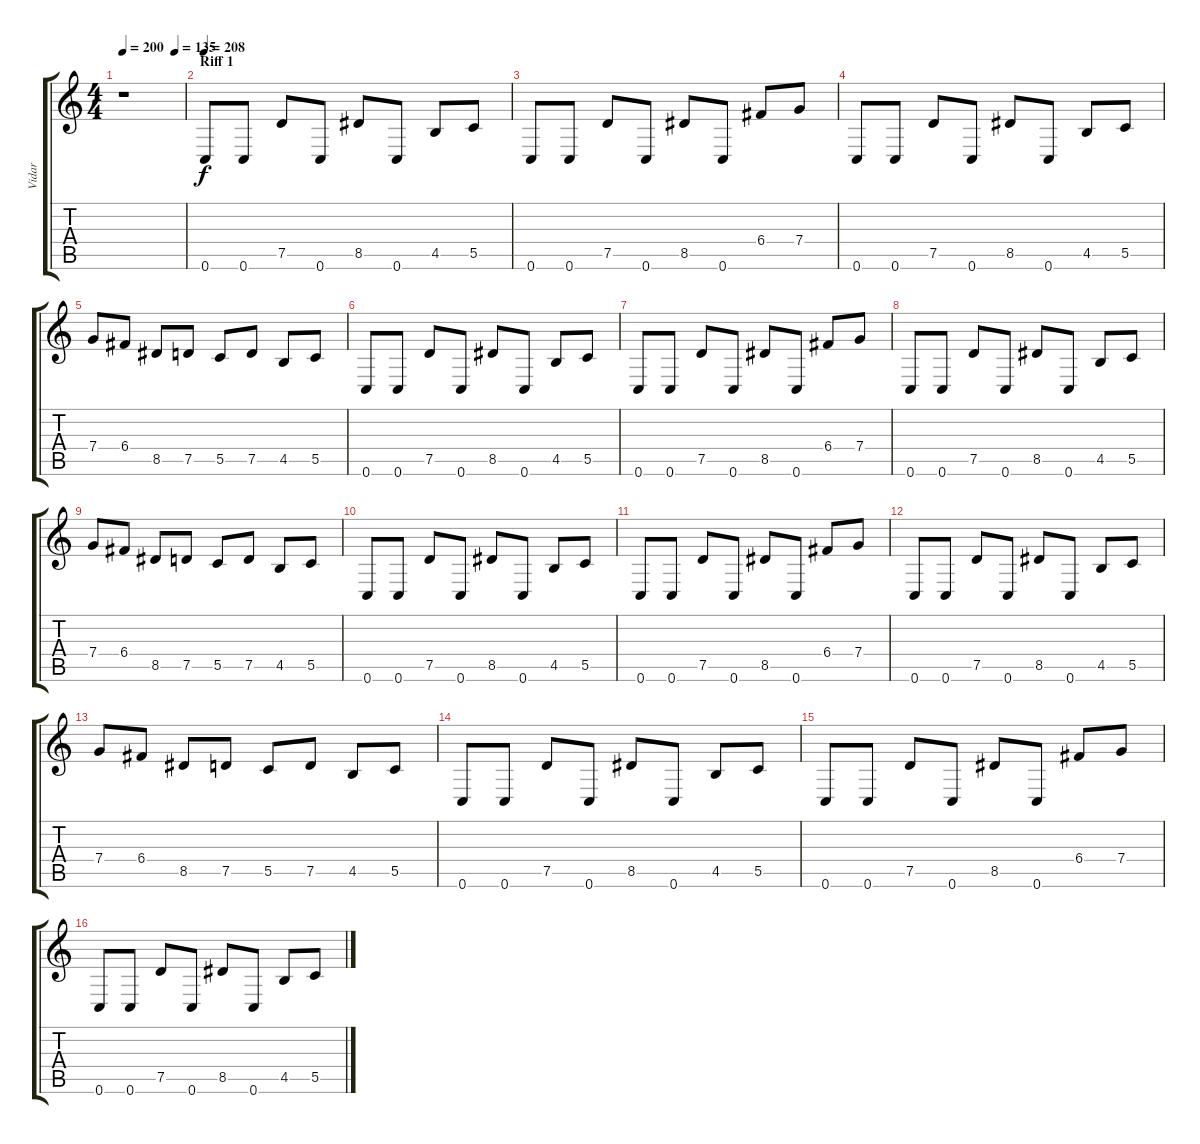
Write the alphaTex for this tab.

\track ("Vidar" "Vidar") {instrument overdrivenguitar}
\staff {score tabs}
\tuning (D4 A3 F3 C3 G2 C2) {hide}
\ts (4 4)
\tempo 200
\tempo (135 0.84375)
\tempo 200
\clef g2
\ks c
r.1{dy f instrument overdrivenguitar} |
\section ("" "Riff 1")
\tempo 208
0.6.8 0.6.8 7.5.8 0.6.8 8.5.8 0.6.8 4.5.8 5.5.8 |
0.6.8 0.6.8 7.5.8 0.6.8 8.5.8 0.6.8 6.4.8 7.4.8 |
0.6.8 0.6.8 7.5.8 0.6.8 8.5.8 0.6.8 4.5.8 5.5.8 |
7.4.8 6.4.8 8.5.8 7.5.8 5.5.8 7.5.8 4.5.8 5.5.8 |
0.6.8 0.6.8 7.5.8 0.6.8 8.5.8 0.6.8 4.5.8 5.5.8 |
0.6.8 0.6.8 7.5.8 0.6.8 8.5.8 0.6.8 6.4.8 7.4.8 |
0.6.8 0.6.8 7.5.8 0.6.8 8.5.8 0.6.8 4.5.8 5.5.8 |
7.4.8 6.4.8 8.5.8 7.5.8 5.5.8 7.5.8 4.5.8 5.5.8 |
0.6.8 0.6.8 7.5.8 0.6.8 8.5.8 0.6.8 4.5.8 5.5.8 |
0.6.8 0.6.8 7.5.8 0.6.8 8.5.8 0.6.8 6.4.8 7.4.8 |
0.6.8 0.6.8 7.5.8 0.6.8 8.5.8 0.6.8 4.5.8 5.5.8 |
7.4.8 6.4.8 8.5.8 7.5.8 5.5.8 7.5.8 4.5.8 5.5.8 |
0.6.8 0.6.8 7.5.8 0.6.8 8.5.8 0.6.8 4.5.8 5.5.8 |
0.6.8 0.6.8 7.5.8 0.6.8 8.5.8 0.6.8 6.4.8 7.4.8 |
0.6.8 0.6.8 7.5.8 0.6.8 8.5.8 0.6.8 4.5.8 5.5.8
